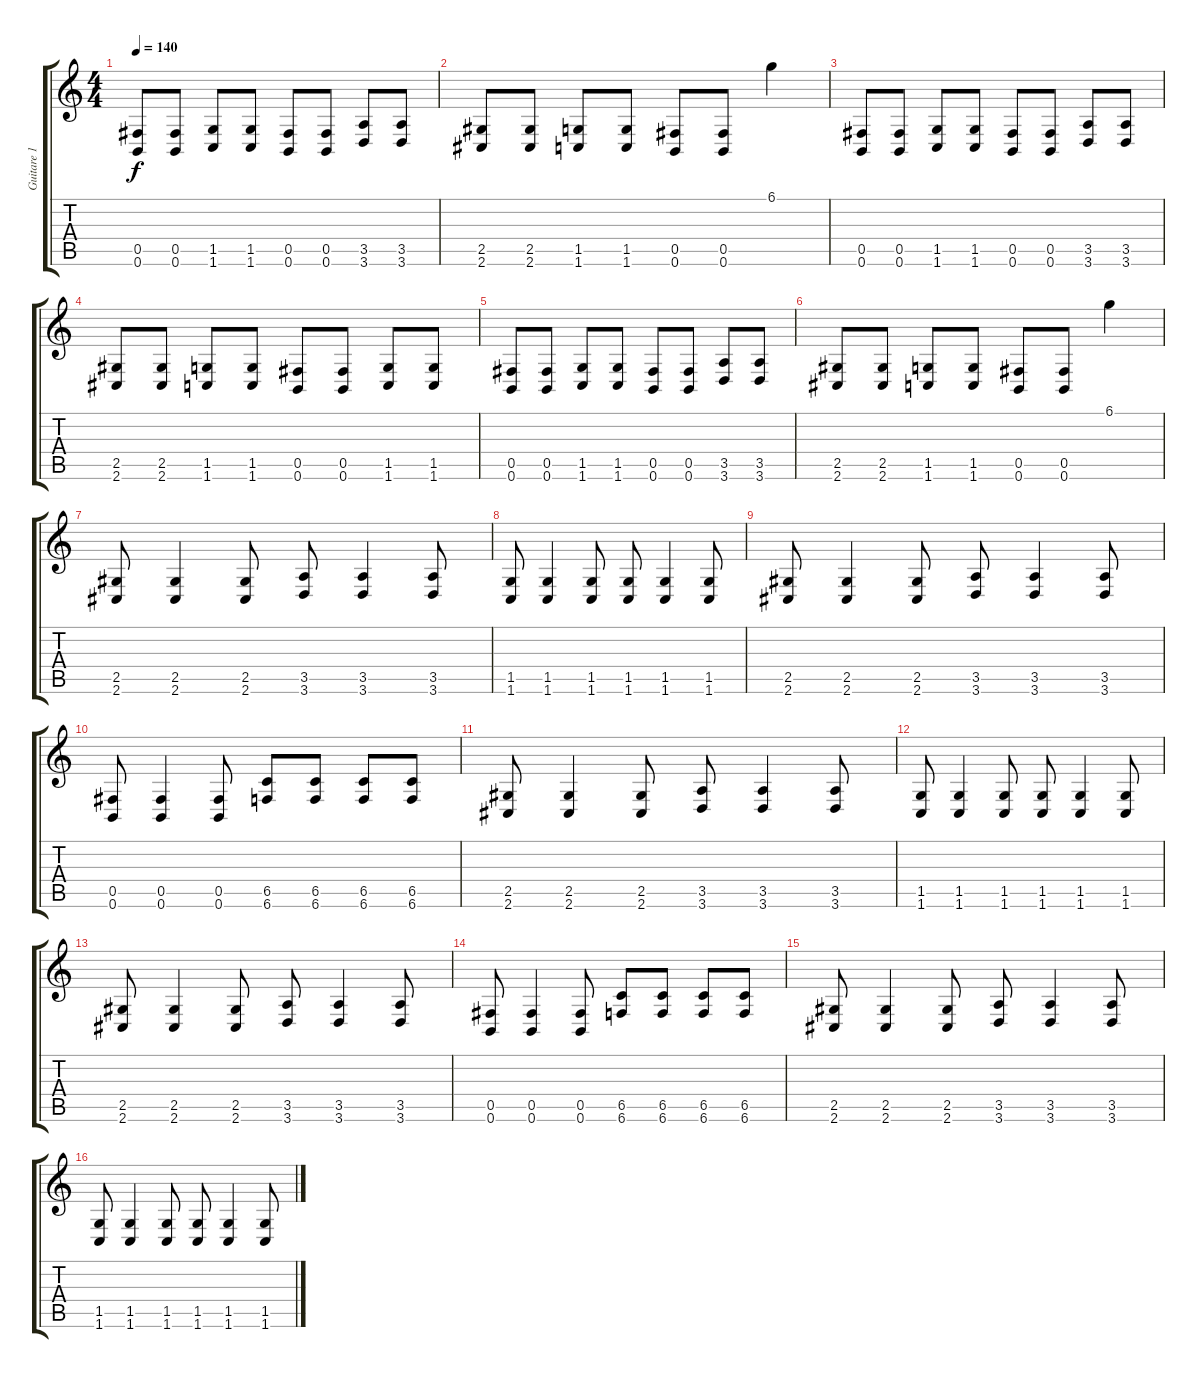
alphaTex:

\track ("Guitare 1 " "Guitare 1 ") {instrument distortionguitar}
\staff {score tabs}
\tuning (Db4 Ab3 E3 B2 Gb2 B1) {hide}
\ts (4 4)
\tempo 140
\clef g2
\ks c
(0.5 0.6).8{dy f} (0.5 0.6).8 (1.5 1.6).8 (1.5 1.6).8 (0.5 0.6).8 (0.5 0.6).8 (3.5 3.6).8 (3.5 3.6).8 |
(2.5 2.6).8 (2.5 2.6).8 (1.5 1.6).8 (1.5 1.6).8 (0.5 0.6).8 (0.5 0.6).8 6.1.4 |
(0.5 0.6).8 (0.5 0.6).8 (1.5 1.6).8 (1.5 1.6).8 (0.5 0.6).8 (0.5 0.6).8 (3.5 3.6).8 (3.5 3.6).8 |
(2.5 2.6).8 (2.5 2.6).8 (1.5 1.6).8 (1.5 1.6).8 (0.5 0.6).8 (0.5 0.6).8 (1.5 1.6).8 (1.5 1.6).8 |
(0.5 0.6).8 (0.5 0.6).8 (1.5 1.6).8 (1.5 1.6).8 (0.5 0.6).8 (0.5 0.6).8 (3.5 3.6).8 (3.5 3.6).8 |
(2.5 2.6).8 (2.5 2.6).8 (1.5 1.6).8 (1.5 1.6).8 (0.5 0.6).8 (0.5 0.6).8 6.1.4 |
(2.5 2.6).8 (2.5 2.6).4 (2.5 2.6).8 (3.5 3.6).8 (3.5 3.6).4 (3.5 3.6).8 |
(1.5 1.6).8 (1.5 1.6).4 (1.5 1.6).8 (1.5 1.6).8 (1.5 1.6).4 (1.5 1.6).8 |
(2.5 2.6).8 (2.5 2.6).4 (2.5 2.6).8 (3.5 3.6).8 (3.5 3.6).4 (3.5 3.6).8 |
(0.5 0.6).8 (0.5 0.6).4 (0.5 0.6).8 (6.5 6.6).8 (6.5 6.6).8 (6.5 6.6).8 (6.5 6.6).8 |
(2.5 2.6).8 (2.5 2.6).4 (2.5 2.6).8 (3.5 3.6).8 (3.5 3.6).4 (3.5 3.6).8 |
(1.5 1.6).8 (1.5 1.6).4 (1.5 1.6).8 (1.5 1.6).8 (1.5 1.6).4 (1.5 1.6).8 |
(2.5 2.6).8 (2.5 2.6).4 (2.5 2.6).8 (3.5 3.6).8 (3.5 3.6).4 (3.5 3.6).8 |
(0.5 0.6).8 (0.5 0.6).4 (0.5 0.6).8 (6.5 6.6).8 (6.5 6.6).8 (6.5 6.6).8 (6.5 6.6).8 |
(2.5 2.6).8 (2.5 2.6).4 (2.5 2.6).8 (3.5 3.6).8 (3.5 3.6).4 (3.5 3.6).8 |
(1.5 1.6).8 (1.5 1.6).4 (1.5 1.6).8 (1.5 1.6).8 (1.5 1.6).4 (1.5 1.6).8
